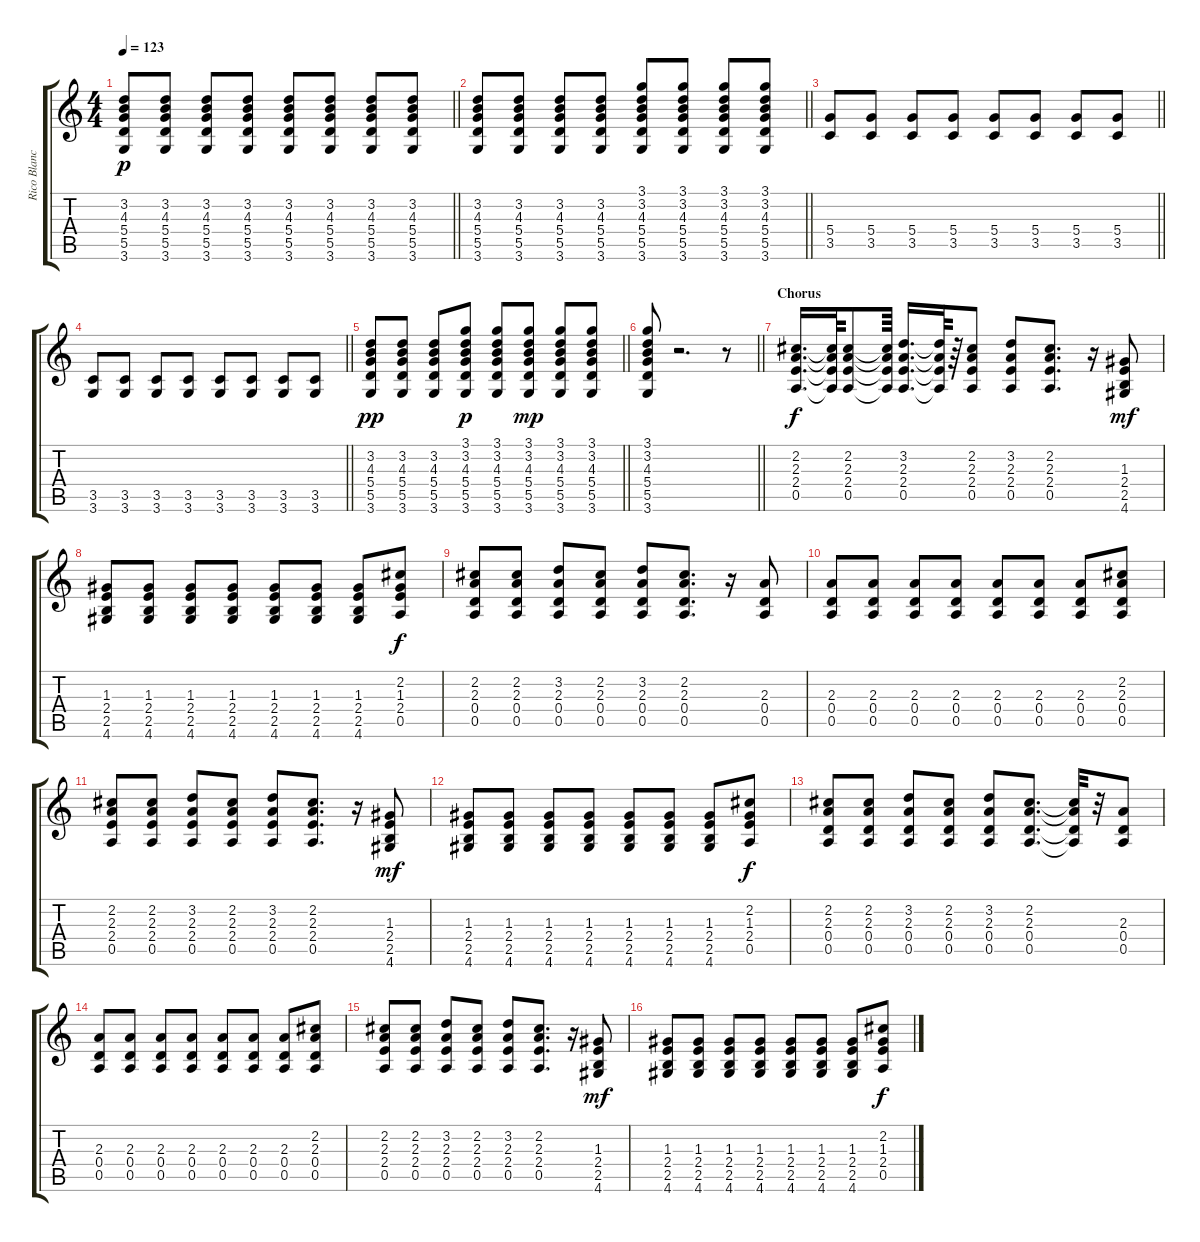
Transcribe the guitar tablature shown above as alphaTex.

\track ("Rico Blanco - Rhythm(Clean)" "Rico Blanc") {instrument electricguitarclean}
\staff {score tabs}
\tuning (E4 B3 G3 D3 A2 E2) {hide}
\ts (4 4)
\tempo 123
\clef g2
\barLineRight lightlight
\ks c
(3.2 4.3 5.4 5.5 3.6).8{dy p} (3.2 4.3 5.4 5.5 3.6).8 (3.2 4.3 5.4 5.5 3.6).8 (3.2 4.3 5.4 5.5 3.6).8 (3.2 4.3 5.4 5.5 3.6).8 (3.2 4.3 5.4 5.5 3.6).8 (3.2 4.3 5.4 5.5 3.6).8 (3.2 4.3 5.4 5.5 3.6).8 |
\barLineRight lightlight
(3.2 4.3 5.4 5.5 3.6).8 (3.2 4.3 5.4 5.5 3.6).8 (3.2 4.3 5.4 5.5 3.6).8 (3.2 4.3 5.4 5.5 3.6).8 (3.1 3.2 4.3 5.4 5.5 3.6).8 (3.1 3.2 4.3 5.4 5.5 3.6).8 (3.1 3.2 4.3 5.4 5.5 3.6).8 (3.1 3.2 4.3 5.4 5.5 3.6).8 |
\barLineRight lightlight
(5.4 3.5).8 (5.4 3.5).8 (5.4 3.5).8 (5.4 3.5).8 (5.4 3.5).8 (5.4 3.5).8 (5.4 3.5).8 (5.4 3.5).8 |
\barLineRight lightlight
(3.5 3.6).8 (3.5 3.6).8 (3.5 3.6).8 (3.5 3.6).8 (3.5 3.6).8 (3.5 3.6).8 (3.5 3.6).8 (3.5 3.6).8 |
\barLineRight lightlight
(3.2 4.3 5.4 5.5 3.6).8{dy pp} (3.2 4.3 5.4 5.5 3.6).8 (3.2 4.3 5.4 5.5 3.6).8 (3.1 3.2 4.3 5.4 5.5 3.6).8{dy p} (3.1 3.2 4.3 5.4 5.5 3.6).8 (3.1 3.2 4.3 5.4 5.5 3.6).8{dy mp} (3.1 3.2 4.3 5.4 5.5 3.6).8 (3.1 3.2 4.3 5.4 5.5 3.6).8 |
\barLineRight lightlight
(3.1 3.2 4.3 5.4 5.5 3.6).8 r.2{d} r.8 |
\section ("" "Chorus")
(2.2 2.3 2.4 0.5).16{d dy f volume 16 balance 11 instrument electricguitarclean} (2.2{t} 2.3{t} 2.4{t} 0.5{t}).64 (2.2 2.3 2.4 0.5).8 (2.2{t} 2.3{t} 2.4{t} 0.5{t}).64 (3.2 2.3 2.4 0.5).16{d} (3.2{t} 2.3{t} 2.4{t} 0.5{t}).64 r.64 (2.2 2.3 2.4 0.5).8 (3.2 2.3 2.4 0.5).8 (2.2 2.3 2.4 0.5).8{d} r.16 (1.3 2.4 2.5 4.6).8{dy mf} |
(1.3 2.4 2.5 4.6).8 (1.3 2.4 2.5 4.6).8 (1.3 2.4 2.5 4.6).8 (1.3 2.4 2.5 4.6).8 (1.3 2.4 2.5 4.6).8 (1.3 2.4 2.5 4.6).8 (1.3 2.4 2.5 4.6).8 (2.2 1.3 2.4 0.5).8{dy f} |
(2.2 2.3 0.4 0.5).8 (2.2 2.3 0.4 0.5).8 (3.2 2.3 0.4 0.5).8 (2.2 2.3 0.4 0.5).8 (3.2 2.3 0.4 0.5).8 (2.2 2.3 0.4 0.5).8{d} r.16 (2.3 0.4 0.5).8 |
(2.3 0.4 0.5).8 (2.3 0.4 0.5).8 (2.3 0.4 0.5).8 (2.3 0.4 0.5).8 (2.3 0.4 0.5).8 (2.3 0.4 0.5).8 (2.3 0.4 0.5).8 (2.2 2.3 0.4 0.5).8 |
(2.2 2.3 2.4 0.5).8 (2.2 2.3 2.4 0.5).8 (3.2 2.3 2.4 0.5).8 (2.2 2.3 2.4 0.5).8 (3.2 2.3 2.4 0.5).8 (2.2 2.3 2.4 0.5).8{d} r.16 (1.3 2.4 2.5 4.6).8{dy mf} |
(1.3 2.4 2.5 4.6).8 (1.3 2.4 2.5 4.6).8 (1.3 2.4 2.5 4.6).8 (1.3 2.4 2.5 4.6).8 (1.3 2.4 2.5 4.6).8 (1.3 2.4 2.5 4.6).8 (1.3 2.4 2.5 4.6).8 (2.2 1.3 2.4 0.5).8{dy f} |
(2.2 2.3 0.4 0.5).8 (2.2 2.3 0.4 0.5).8 (3.2 2.3 0.4 0.5).8 (2.2 2.3 0.4 0.5).8 (3.2 2.3 0.4 0.5).8 (2.2 2.3 0.4 0.5).8{d} (2.2{t} 2.3{t} 0.4{t} 0.5{t}).32 r.32 (2.3 0.4 0.5).8 |
(2.3 0.4 0.5).8 (2.3 0.4 0.5).8 (2.3 0.4 0.5).8 (2.3 0.4 0.5).8 (2.3 0.4 0.5).8 (2.3 0.4 0.5).8 (2.3 0.4 0.5).8 (2.2 2.3 0.4 0.5).8 |
(2.2 2.3 2.4 0.5).8 (2.2 2.3 2.4 0.5).8 (3.2 2.3 2.4 0.5).8 (2.2 2.3 2.4 0.5).8 (3.2 2.3 2.4 0.5).8 (2.2 2.3 2.4 0.5).8{d} r.16 (1.3 2.4 2.5 4.6).8{dy mf} |
(1.3 2.4 2.5 4.6).8 (1.3 2.4 2.5 4.6).8 (1.3 2.4 2.5 4.6).8 (1.3 2.4 2.5 4.6).8 (1.3 2.4 2.5 4.6).8 (1.3 2.4 2.5 4.6).8 (1.3 2.4 2.5 4.6).8 (2.2 1.3 2.4 0.5).8{dy f}
